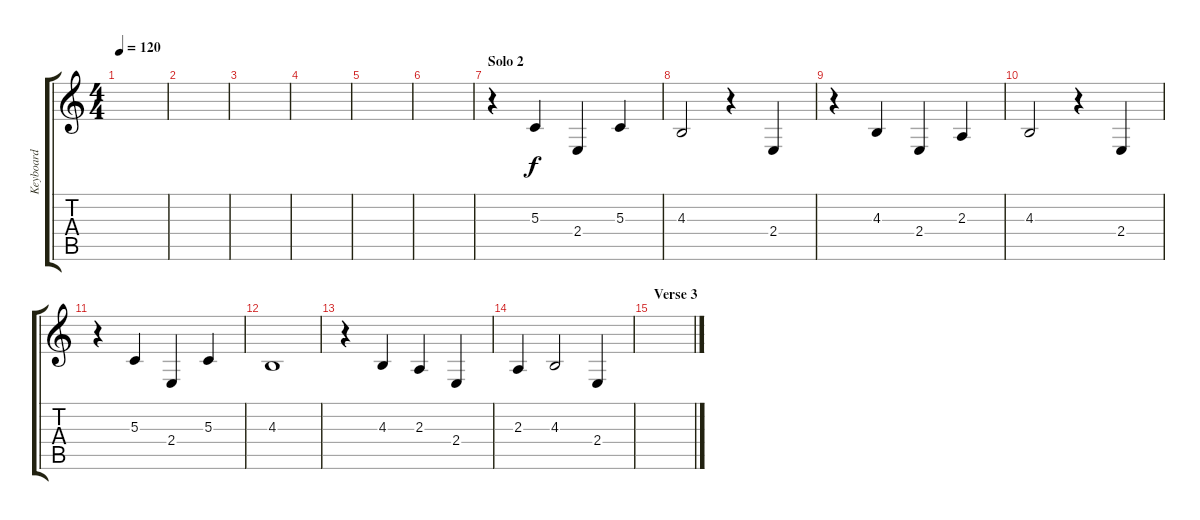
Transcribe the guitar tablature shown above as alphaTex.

\track ("Keyboard" "Keyboard") {instrument electricpiano1}
\staff {score tabs}
\tuning (E4 B3 G3 D3 A2 E2) {hide}
\ts (4 4)
\tempo 120
\clef g2
\ks c
|
|
|
|
|
|
\section ("" "Solo 2")
r.4 5.3.4 2.4.4 5.3.4 |
4.3.2 r.4 2.4.4 |
r.4 4.3.4 2.4.4 2.3.4 |
4.3.2 r.4 2.4.4 |
r.4 5.3.4 2.4.4 5.3.4 |
4.3.1 |
r.4 4.3.4 2.3.4 2.4.4 |
2.3.4 4.3.2 2.4.4 |
\section ("" "Verse 3")
